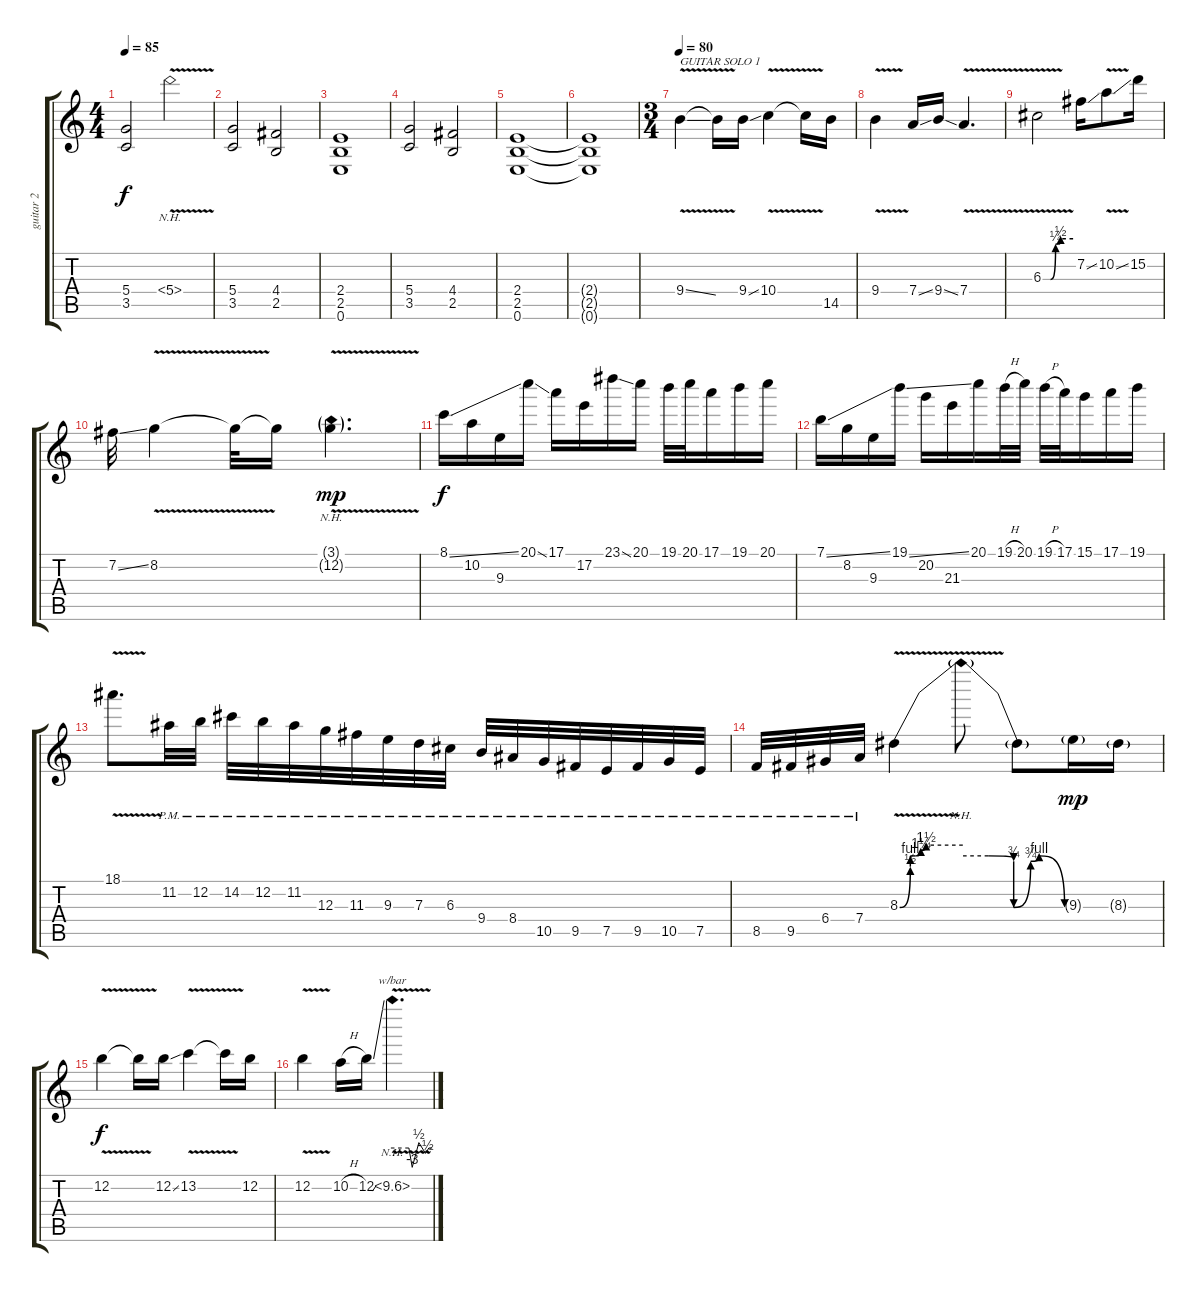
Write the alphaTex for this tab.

\track ("guitar 2" "guitar 2") {instrument distortionguitar}
\staff {score tabs}
\tuning (E4 B3 G3 D3 A2 E2) {hide}
\ts (4 4)
\tempo 85
\clef g2
\ks c
(5.4 3.5).2{dy f} 5.4{nh v}.2 |
(5.4 3.5).2 (4.4 2.5).2 |
(2.4 2.5 0.6).1 |
(5.4 3.5).2 (4.4 2.5).2 |
(2.4 2.5 0.6).1 |
(2.4{t} 2.5{t} 0.6{t}).1 |
\ts (3 4)
\tempo 80
9.4{v ss}.4{txt "GUITAR SOLO 1"} 9.4{t}.16 9.4{ss}.16 10.4{v}.4 10.4{t}.16 14.5.16 |
9.4{v}.4 7.4{ss}.16 9.4{ss}.16 7.4{v}.4{d} |
6.3{be (custom 0 0 15 0 25 1 25 1 30 1 35 2 60 2) v}.2 7.2{ss}.16 10.2{v ss}.8 15.2.16 |
7.2{ss}.32 8.2{v}.4 8.2{t}.32 8.2{t}.16 (3.1{v g} 20.2{nh v g}).4{d dy mp} |
8.1{ss}.16{dy f} 10.2.16 9.3.16 20.1{ss}.16 17.1.16 17.2.16 23.1{ss}.16 20.1.16 19.1.32 20.1.32 17.1.16 19.1.16 20.1.16 |
7.1{ss}.16 8.2.16 9.3.16 19.1{ss}.16 20.2.16 21.3.16 20.1.16 19.1{h}.32 20.1.32 19.1{h}.32 17.1.32 15.1.16 17.1.16 19.1.16 |
18.1{v}.8{d} 11.2{pm}.32 12.2{pm}.32 14.2{pm}.32 12.2{pm}.32 11.2{pm}.32 12.3{pm}.32 11.3{pm}.32 9.3{pm}.32 7.3{pm}.32 6.3{pm}.32 9.4{pm}.32 8.4{pm}.32 10.5{pm}.32 9.5{pm}.32 7.5{pm}.32 9.5{pm}.32 10.5{pm}.32 7.5{pm}.32 |
8.5{pm}.32 9.5{pm}.32 6.4{pm}.32 7.4{pm}.32 8.3{be (custom 0 0 10 2 10 4 15 4 20 5 25 6 60 6) v}.4 8.3{be (custom 0 4 15 4 30 3 30 0 40 3 45 4 60 0) nh t}.8 8.3{t}.8 9.3{g}.16{dy mp} 8.3{g}.16 |
12.2{v}.4{dy f} 12.2{t}.16 12.2{ss}.16 13.2{v}.4 13.2{t}.16 12.2.16 |
12.2{v}.4 10.2{h}.16 12.2{ss}.16 10.2{nh v}.4{d tbe (custom default 0 0 25 0 30 -12 40 2 50 -2 55 0 60 0)}
